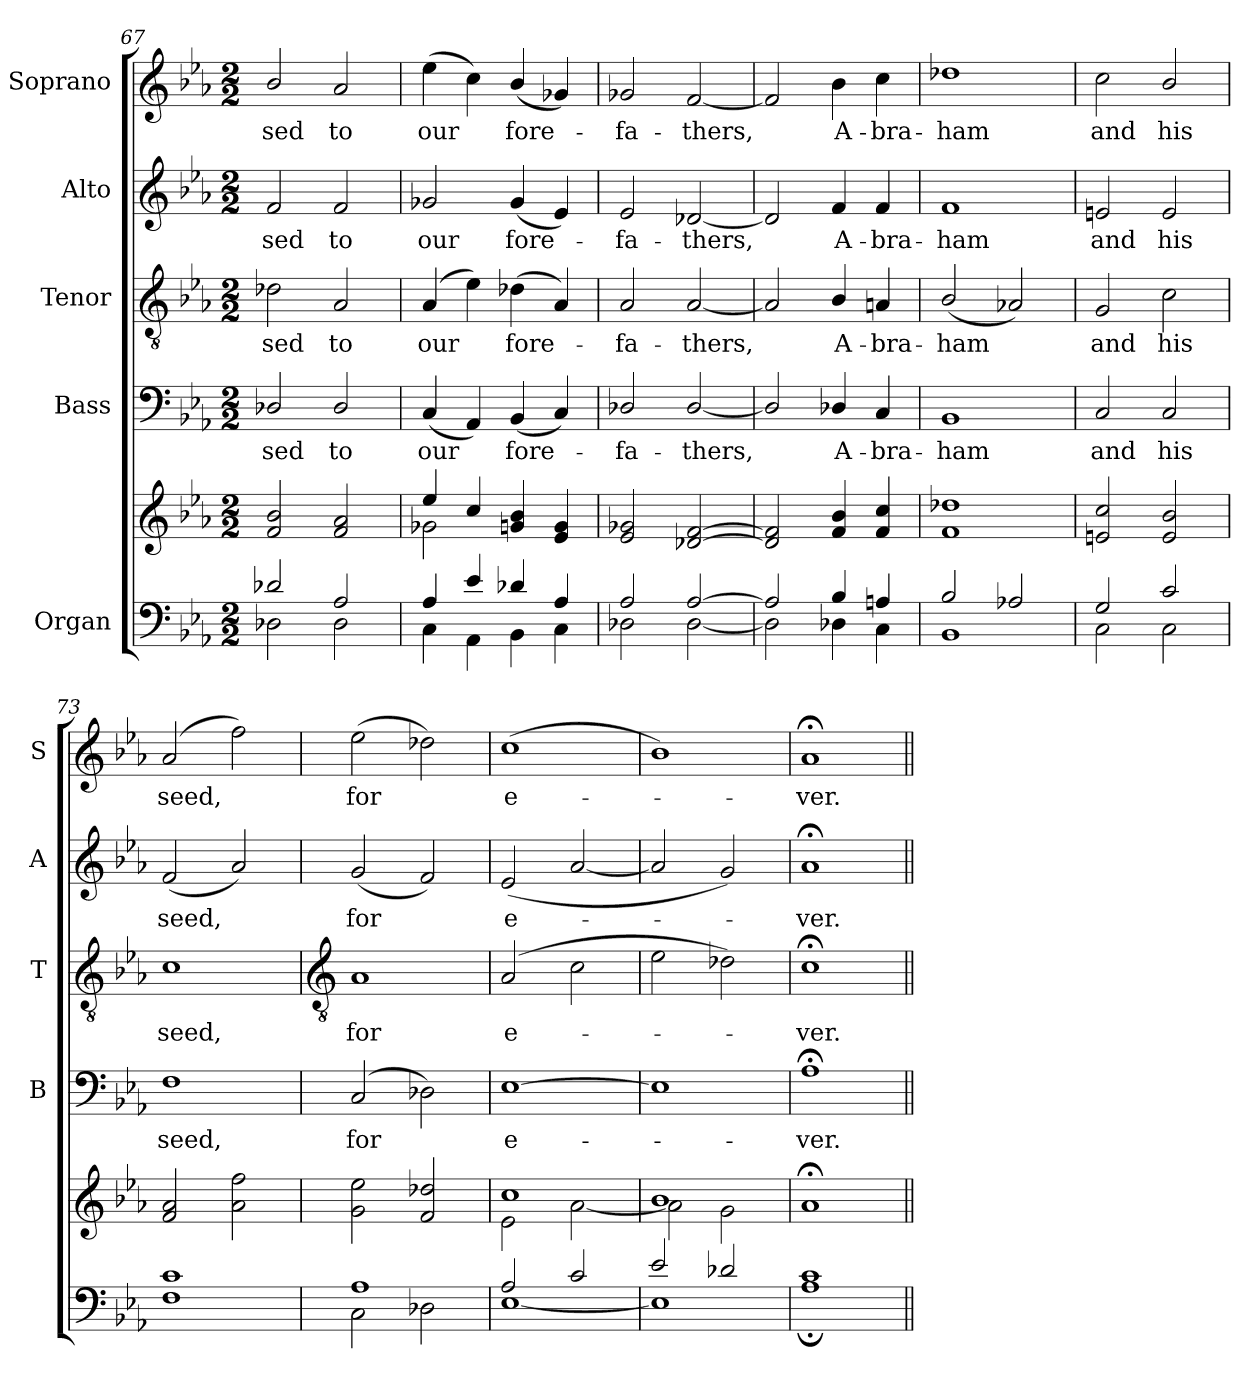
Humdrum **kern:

**kern	**kern	**kern	**text	**kern	**text	**kern	**text	**kern	**text
*part5	*part5	*part4	*part4	*part3	*part3	*part2	*part2	*part1	*part1
*staff6	*staff5	*staff4	*staff4	*staff3	*staff3	*staff2	*staff2	*staff1	*staff1
*I"Organ	*	*I"Bass	*	*I"Tenor	*	*I"Alto	*	*I"Soprano	*
*	*	*I'B	*	*I'T	*	*I'A	*	*I'S	*
*clefF4	*clefG2	*clefF4	*	*clefGv2	*	*clefG2	*	*clefG2	*
*k[b-e-a-]	*k[b-e-a-]	*k[b-e-a-]	*	*k[b-e-a-]	*	*k[b-e-a-]	*	*k[b-e-a-]	*
*E-:	*E-:	*E-:	*	*E-:	*	*E-:	*	*E-:	*
*M2/2	*M2/2	*M2/2	*	*M2/2	*	*M2/2	*	*M2/2	*
=67	=67	=67	=67	=67	=67	=67	=67	=67	=67
*^	*^	*	*	*	*	*	*	*	*
!	!	!	!	!	!LO:LY:b	!	!LO:LY:b	!	!LO:LY:b	!	!LO:LY:b
2d-X/	2D-X\	2f/ 2b-/	1ryy	2D-X/	-sed	2d-X	sed	2f	-sed	2b-/	sed
!	!	!	!	!	!LO:LY:b	!	!LO:LY:b	!	!LO:LY:b	!	!LO:LY:b
2A-/	2D-\	2f/ 2a-/	.	2D-/	to	2A-	to	2f	to	2a-	to
=68	=68	=68	=68	=68	=68	=68	=68	=68	=68	=68	=68
!	!	!	!	!	!LO:LY:b	!	!LO:LY:b	!	!LO:LY:b	!	!LO:LY:b
4A-/	4C\	4ee-/	2g-X\	(<4C	our	(4A-	our	2g-X	our	(>4ee-	our
4e-/	4AA-\	4cc/	.	4AA-)	.	4e-)	.	.	.	4cc)	.
!	!	!	!	!	!LO:LY:b	!	!LO:LY:b	!	!LO:LY:b	!	!LO:LY:b
4d-X/	4BB-\	4g/ 4b-/	2ryy	(<4BB-	fore-	(<4d-X	fore-	(<4g-	fore-	(<4b-/	fore-
4A-/	4C\	4e-/ 4g/	.	4C)	.	4A-)	.	4e-)	.	4g-X)	.
=69	=69	=69	=69	=69	=69	=69	=69	=69	=69	=69	=69
!	!	!	!	!	!LO:LY:b	!	!LO:LY:b	!	!LO:LY:b	!	!LO:LY:b
2A-/	2D-X\	2e-/ 2g-X/	1ryy	2D-X/	fa-	2A-	fa-	2e-	fa-	2g-X	fa-
!	!	!	!	!	!LO:LY:b	!	!LO:LY:b	!	!LO:LY:b	!	!LO:LY:b
[2A-/	[2D-\	[2d-X/ [2f/	.	[2D-/	-thers,	[2A-	-thers,	[2d-X	-thers,	[2f	-thers,
=70	=70	=70	=70	=70	=70	=70	=70	=70	=70	=70	=70
2A-/]	2D-\]	2d-/] 2f/]	1ryy	2D-/]	.	2A-]	.	2d-]	.	2f]	.
!	!	!	!	!	!LO:LY:b	!	!LO:LY:b	!	!LO:LY:b	!	!LO:LY:b
4B-/	4D-\	4f/ 4b-/	.	4D-/	A-	4B-/	A-	4f	A-	4b-	A-
!	!	!	!	!	!LO:LY:b	!	!LO:LY:b	!	!LO:LY:b	!	!LO:LY:b
4An/	4C\	4f/ 4cc/	.	4C	-bra-	4An	-bra-	4f	-bra-	4cc	-bra-
=71	=71	=71	=71	=71	=71	=71	=71	=71	=71	=71	=71
!	!	!	!	!	!LO:LY:b	!	!LO:LY:b	!	!LO:LY:b	!	!LO:LY:b
2B-/	1BB-\	1f/ 1dd-X/	1ryy	1BB-	-ham	(<2B-/	-ham	1f	-ham	1dd-X	-ham
2A-X/	.	.	.	.	.	2A-X)	.	.	.	.	.
=72	=72	=72	=72	=72	=72	=72	=72	=72	=72	=72	=72
!	!	!	!	!	!LO:LY:b	!	!LO:LY:b	!	!LO:LY:b	!	!LO:LY:b
2G/	2C\	2en/ 2cc/	1ryy	2C	and	2G	and	2en	and	2cc	and
!	!	!	!	!	!LO:LY:b	!	!LO:LY:b	!	!LO:LY:b	!	!LO:LY:b
2c/	2C\	2e/ 2b-/	.	2C	his	2c\	his	2e/	his	2b-/	his
=73	=73	=73	=73	=73	=73	=73	=73	=73	=73	=73	=73
!	!	!	!	!	!LO:LY:b	!	!LO:LY:b	!	!LO:LY:b	!	!LO:LY:b
1c/	1F\	2f/ 2a-/	1ryy	1F	seed,	1c	seed,	(<2f	seed,	(2a-	seed,
.	.	2a-\ 2ff\	.	.	.	.	.	2a-)	.	2ff)	.
!!LO:LB:g=z
=74	=74	=74	=74	=74	=74	=74	=74	=74	=74	=74	=74
*	*	*	*	*	*	*clefGv2	*	*	*	*	*
!	!	!	!	!	!LO:LY:b	!	!LO:LY:b	!	!LO:LY:b	!	!LO:LY:b
1A-/	2C\	2g\ 2ee-\	1ryy	(<2C	for	1A-	for	(<2g	for	(>2ee-	for
.	2D-X\	2f/ 2dd-X/	.	2D-X)	.	.	.	2f)	.	2dd-X)	.
=75	=75	=75	=75	=75	=75	=75	=75	=75	=75	=75	=75
!	!	!	!	!	!LO:LY:b	!	!LO:LY:b	!	!LO:LY:b	!	!LO:LY:b
2A-/	[1E-\	1cc/	2e-\	[1E-	e-	(>2A-	e-	(<2e-	e-	(>1cc	e-
2c/	.	.	[2a-\	.	.	2c	.	[2a-	.	.	.
=76	=76	=76	=76	=76	=76	=76	=76	=76	=76	=76	=76
2e-/	1E-\]	1b-/	2a-\]	1E-]	.	2e-	.	2a-]	.	1b-)	.
2d-X/	.	.	2g\	.	.	2d-X)	.	2g)	.	.	.
=77	=77	=77	=77	=77	=77	=77	=77	=77	=77	=77	=77
!	!	!	!	!	!LO:LY:b	!	!LO:LY:b	!	!LO:LY:b	!	!LO:LY:b
1c/	1A-;\	1a-;</	1ryy	1A-;<	ver.	1c;<	ver.	1a-;<	ver.	1a-;<	ver.
*v	*v	*	*	*	*	*	*	*	*	*	*
*	*v	*v	*	*	*	*	*	*	*	*
=||	=||	=||	=||	=||	=||	=||	=||	=||	=||
*-	*-	*-	*-	*-	*-	*-	*-	*-	*-
